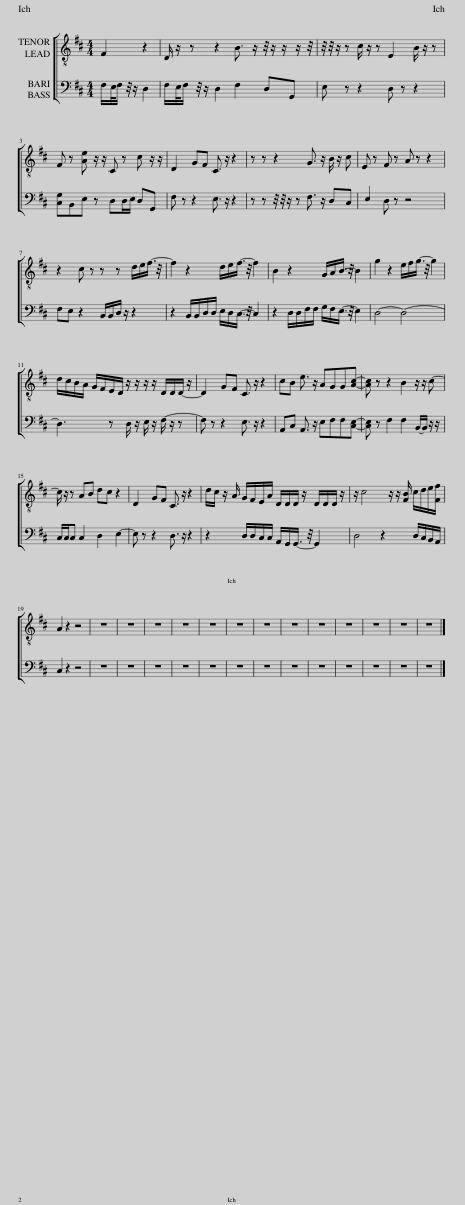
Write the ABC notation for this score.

X:1
%%score [ 1 2 ]
L:1/8
M:4/4
I:linebreak $
K:D
V:1 treble-8
V:2 bass
V:1
 F2 z2 | D/ z/ z z2 B3/2 z/ z/4 z/ z/ z/ z/4 | z/4 z/4 z/ z c/ z/ z E2 B/ z/ z |$ F z [Ae] z/ z/ C z c z/ z/ | D2 GF C3/2 z/ z2 | %5
 z z z2 G3/2 z/ B/ z/ c | E z F z A z z2 |$ z2 c z z z d/e/f3/4- z/4 | f2 z2 d/e/f3/4- z/4 f2 | B2 z2 G/A/B3/4- z/4 B2 | %10
 g2 z2 e/f/g3/4- z/4 g2 |$ d/c/B/A/ G/F/E/D/ z/ z/ z/ z/ D/D/D/- z/ | D2 GF C3/2 z/ z2 | cB e3/2 z/ AGG[Ac]- | [Ac] z z2 B2 z/ z/ c- |$ %15
 c/ z/ z AB dc z2 | D2 GF C3/2 z/ z2 | d/c/ z/ A/ G/F/E/A/ D/D/D/ z/ D/D/D/ z/ | z/ c4 z/ z/ [FB]/ c/d/e/[Ff]/ |$ A2 z2 z4 | %20
 z8 | z8 | z8 | z8 | z8 | %25
 z8 | z8 | z8 | z8 | z8 | %30
 z8 | z8 | z8 |] %33
V:2
 F,/E,/4F,/ z/4 z/ D,2 | F,/E,/4F,/ z/4 z/ D,2 F,2 D,G,, | E, z z2 D, z z2 |$ [C,G,]B,,E, z D,D,/E,/ D,G,, | F, z z2 E,3/2 z/ z2 | %5
 z z z/4 z/4 z/ z F,3/2 z/ D,C, | C,2 D, z z4 |$ F,E, z2 B,,/B,,/D,/ z/ z2 | z2 B,,/B,,/D,/D,/ E,/D,/C,3/4- z/4 C,2 | z2 D,/D,/F,/F,/ G,/F,/E,3/4- z/4 E,2 | %10
 D,4- D,4- |$ D,3 z D,/ z/ E,/ z/ F,/- z/ z | F, z z2 E,3/2 z/ z2 | A,,C, A,,3/2 z/ D,F,F,[C,E,]- | [C,E,] z F,2 F,2 B,,/-B,,/ z/ z/ |$ %15
 C,/C,/C, C,2 D,2 E,2- | E, z z2 D,3/2 z/ z2 | z2 D,/D,/C,/C,/ A,,/G,,/G,,3/4- z/4 G,,2 | D,4 z2 D,/C,/B,,/A,,/ |$ C,2 z2 z4 | %20
 z8 | z8 | z8 | z8 | z8 | %25
 z8 | z8 | z8 | z8 | z8 | %30
 z8 | z8 | z8 |] %33
